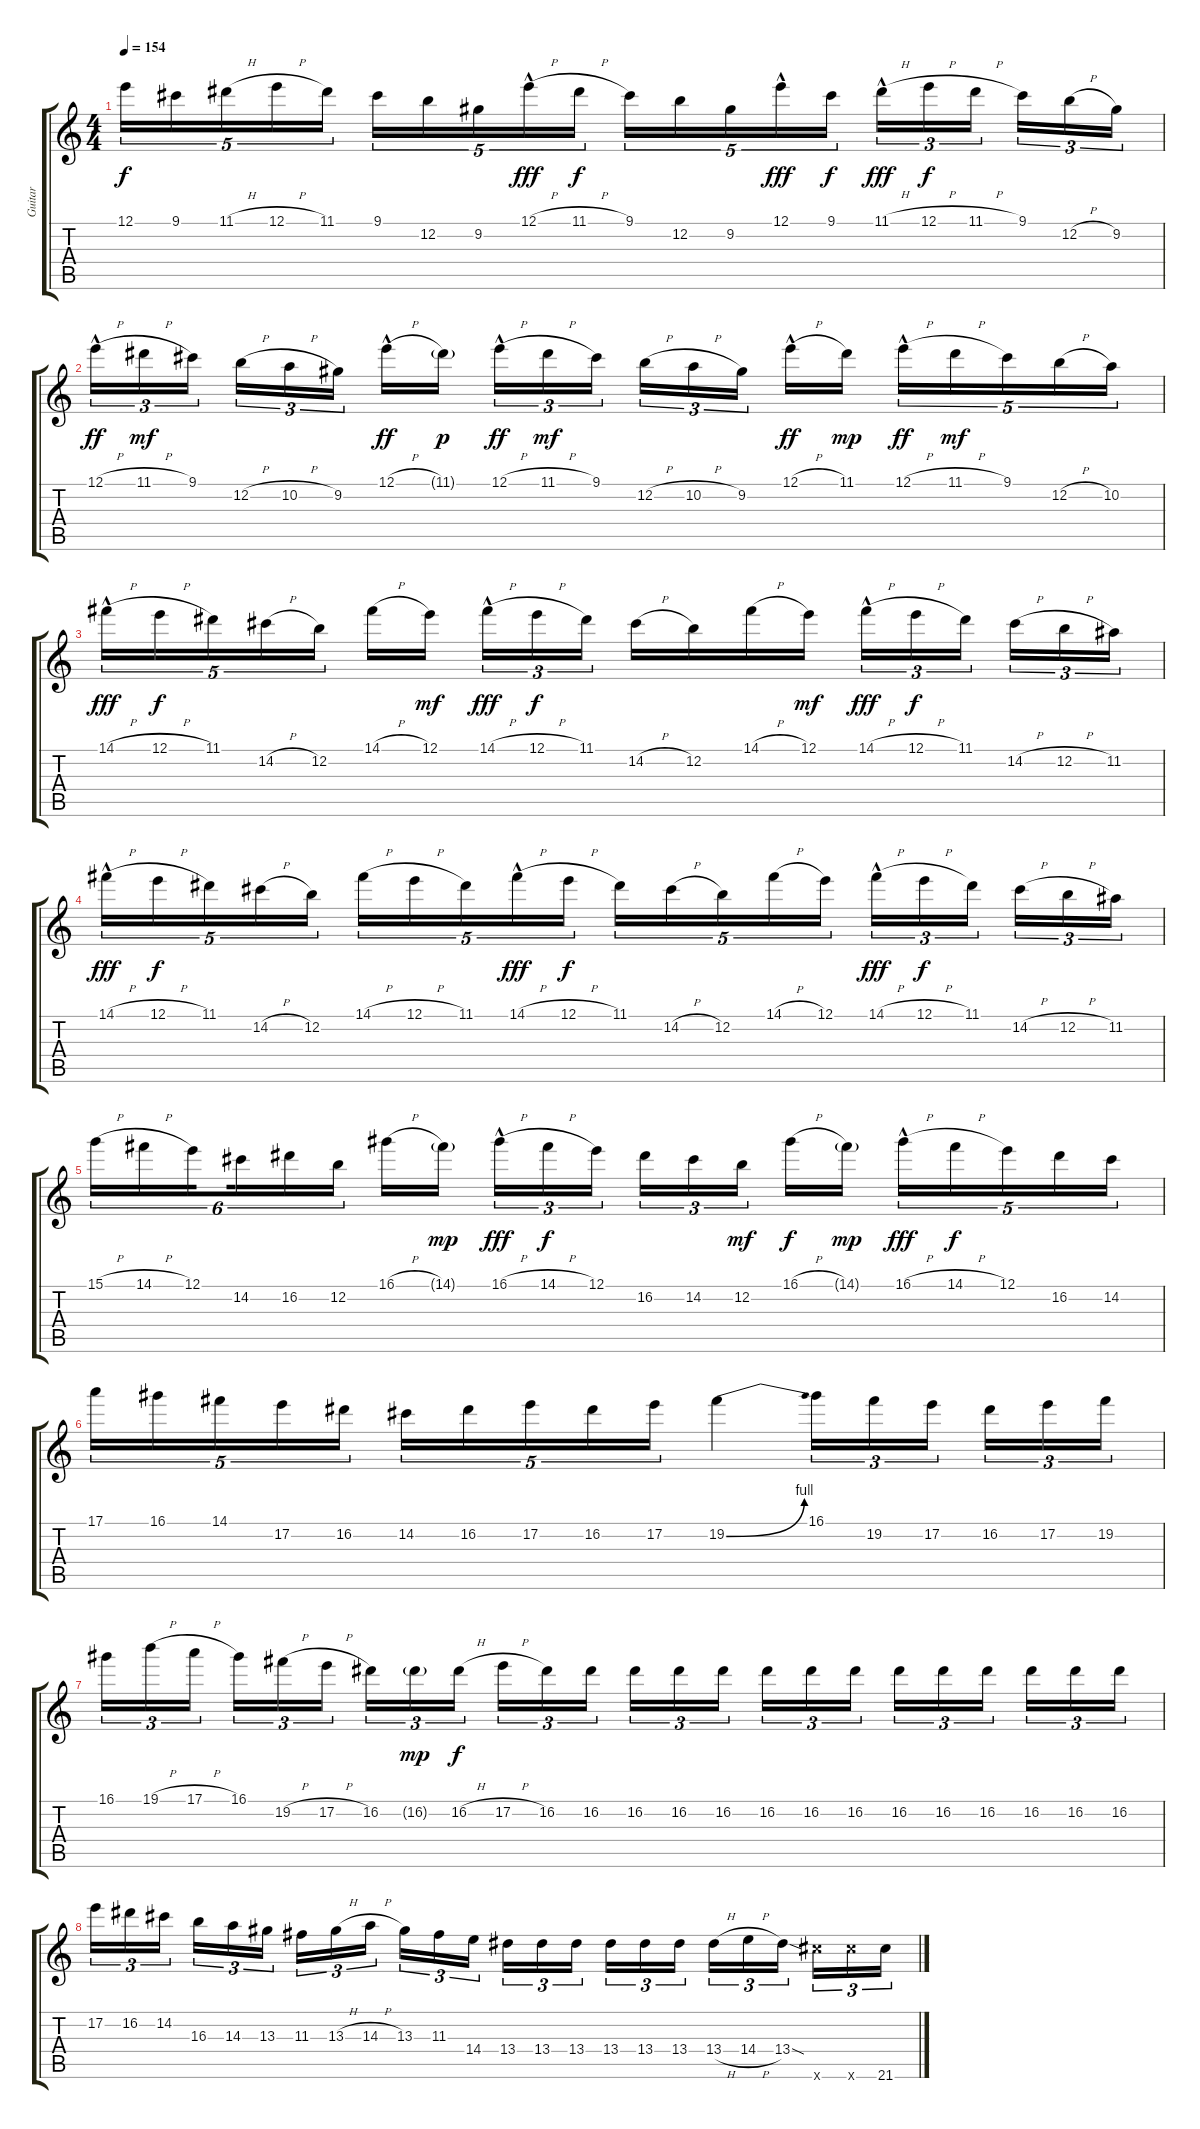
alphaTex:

\track ("Guitar" "Guitar") {instrument electricguitarclean}
\staff {score tabs}
\tuning (E4 B3 G3 D3 A2 E2) {hide}
\ts (4 4)
\tempo 154
\clef g2
\ks c
12.1.16{tu (5 4) dy f} 9.1.16{tu (5 4)} 11.1{h}.16{tu (5 4)} 12.1{h}.16{tu (5 4)} 11.1.16{tu (5 4)} 9.1.16{tu (5 4)} 12.2.16{tu (5 4)} 9.2.16{tu (5 4)} 12.1{h hac}.16{tu (5 4) dy fff} 11.1{h}.16{tu (5 4) dy f} 9.1.16{tu (5 4)} 12.2.16{tu (5 4)} 9.2.16{tu (5 4)} 12.1{hac}.16{tu (5 4) dy fff} 9.1.16{tu (5 4) dy f} 11.1{h hac}.16{tu (3 2) dy fff} 12.1{h}.16{tu (3 2) dy f} 11.1{h}.16{tu (3 2) beam splitsecondary} 9.1.16{tu (3 2)} 12.2{h}.16{tu (3 2)} 9.2.16{tu (3 2)} |
12.1{h hac}.16{tu (3 2) dy ff} 11.1{h}.16{tu (3 2) dy mf} 9.1.16{tu (3 2) beam splitsecondary} 12.2{h}.16{tu (3 2)} 10.2{h}.16{tu (3 2)} 9.2.16{tu (3 2)} 12.1{h hac}.16{dy ff} 11.1{g}.16{dy p beam splitsecondary} 12.1{h hac}.16{tu (3 2) dy ff} 11.1{h}.16{tu (3 2) dy mf} 9.1.16{tu (3 2)} 12.2{h}.16{tu (3 2)} 10.2{h}.16{tu (3 2)} 9.2.16{tu (3 2) beam splitsecondary} 12.1{h hac}.16{dy ff} 11.1.16{dy mp} 12.1{h hac}.16{tu (5 4) dy ff} 11.1{h}.16{tu (5 4) dy mf} 9.1.16{tu (5 4)} 12.2{h}.16{tu (5 4)} 10.2.16{tu (5 4)} |
14.1{h hac}.16{tu (5 4) dy fff} 12.1{h}.16{tu (5 4) dy f} 11.1.16{tu (5 4)} 14.2{h}.16{tu (5 4)} 12.2.16{tu (5 4)} 14.1{h}.16 12.1.16{dy mf beam splitsecondary} 14.1{h hac}.16{tu (3 2) dy fff} 12.1{h}.16{tu (3 2) dy f} 11.1.16{tu (3 2)} 14.2{h}.16 12.2.16 14.1{h}.16 12.1.16{dy mf} 14.1{h hac}.16{tu (3 2) dy fff} 12.1{h}.16{tu (3 2) dy f} 11.1.16{tu (3 2) beam splitsecondary} 14.2{h}.16{tu (3 2)} 12.2{h}.16{tu (3 2)} 11.2.16{tu (3 2)} |
14.1{h hac}.16{tu (5 4) dy fff} 12.1{h}.16{tu (5 4) dy f} 11.1.16{tu (5 4)} 14.2{h}.16{tu (5 4)} 12.2.16{tu (5 4)} 14.1{h}.16{tu (5 4)} 12.1{h}.16{tu (5 4)} 11.1.16{tu (5 4)} 14.1{h hac}.16{tu (5 4) dy fff} 12.1{h}.16{tu (5 4) dy f} 11.1.16{tu (5 4)} 14.2{h}.16{tu (5 4)} 12.2.16{tu (5 4)} 14.1{h}.16{tu (5 4)} 12.1.16{tu (5 4)} 14.1{h hac}.16{tu (3 2) dy fff} 12.1{h}.16{tu (3 2) dy f} 11.1.16{tu (3 2) beam splitsecondary} 14.2{h}.16{tu (3 2)} 12.2{h}.16{tu (3 2)} 11.2.16{tu (3 2)} |
15.1{h}.16{tu (6 4)} 14.1{h}.16{tu (6 4)} 12.1.16{tu (6 4) beam splitsecondary} 14.2.16{tu (6 4)} 16.2.16{tu (6 4)} 12.2.16{tu (6 4)} 16.1{h}.16 14.1{g}.16{dy mp beam splitsecondary} 16.1{h hac}.16{tu (3 2) dy fff} 14.1{h}.16{tu (3 2) dy f} 12.1.16{tu (3 2)} 16.2.16{tu (3 2)} 14.2.16{tu (3 2)} 12.2.16{tu (3 2) dy mf beam splitsecondary} 16.1{h}.16{dy f} 14.1{g}.16{dy mp} 16.1{h hac}.16{tu (5 4) dy fff} 14.1{h}.16{tu (5 4) dy f} 12.1.16{tu (5 4)} 16.2.16{tu (5 4)} 14.2.16{tu (5 4)} |
17.1.16{tu (5 4)} 16.1.16{tu (5 4)} 14.1.16{tu (5 4)} 17.2.16{tu (5 4)} 16.2.16{tu (5 4)} 14.2.16{tu (5 4)} 16.2.16{tu (5 4)} 17.2.16{tu (5 4)} 16.2.16{tu (5 4)} 17.2.16{tu (5 4)} 19.2{be (bend 0 0 60 4)}.4 16.1.16{tu (3 2)} 19.2.16{tu (3 2)} 17.2.16{tu (3 2) beam splitsecondary} 16.2.16{tu (3 2)} 17.2.16{tu (3 2)} 19.2.16{tu (3 2)} |
16.1.16{tu (3 2)} 19.1{h}.16{tu (3 2)} 17.1{h}.16{tu (3 2) beam splitsecondary} 16.1.16{tu (3 2)} 19.2{h}.16{tu (3 2)} 17.2{h}.16{tu (3 2)} 16.2.16{tu (3 2)} 16.2{g}.16{tu (3 2) dy mp} 16.2{h}.16{tu (3 2) dy f beam splitsecondary} 17.2{h}.16{tu (3 2)} 16.2.16{tu (3 2)} 16.2.16{tu (3 2)} 16.2.16{tu (3 2)} 16.2.16{tu (3 2)} 16.2.16{tu (3 2) beam splitsecondary} 16.2.16{tu (3 2)} 16.2.16{tu (3 2)} 16.2.16{tu (3 2)} 16.2.16{tu (3 2)} 16.2.16{tu (3 2)} 16.2.16{tu (3 2) beam splitsecondary} 16.2.16{tu (3 2)} 16.2.16{tu (3 2)} 16.2.16{tu (3 2)} |
17.2.16{tu (3 2)} 16.2.16{tu (3 2)} 14.2.16{tu (3 2) beam splitsecondary} 16.3.16{tu (3 2)} 14.3.16{tu (3 2)} 13.3.16{tu (3 2)} 11.3.16{tu (3 2)} 13.3{h}.16{tu (3 2)} 14.3{h}.16{tu (3 2) beam splitsecondary} 13.3.16{tu (3 2)} 11.3.16{tu (3 2)} 14.4.16{tu (3 2)} 13.4.16{tu (3 2)} 13.4.16{tu (3 2)} 13.4.16{tu (3 2) beam splitsecondary} 13.4.16{tu (3 2)} 13.4.16{tu (3 2)} 13.4.16{tu (3 2)} 13.4{h}.16{tu (3 2)} 14.4{h}.16{tu (3 2)} 13.4{sod}.16{tu (3 2) beam splitsecondary} 21.6{x}.16{tu (3 2)} 21.6{x}.16{tu (3 2)} 21.6{h}.16{tu (3 2)}
